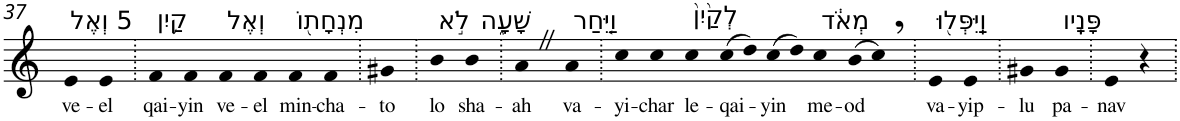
**kern	**text
*part1	*part1
*staff1	*staff1
*I"Piano	*
*I'Pno	*
!!LO:PB:g=z
*clefG2	*
*k[]	*
=37	=37
!LO:TX:a:t=5 וְאֶל	!
!	!LO:LY:b
4e	ve-
!	!LO:LY:b
4e	-el
=38.	=38.
!LO:TX:a:t=קַ֥יִן	!
!	!LO:LY:b
4f	qai-
!	!LO:LY:b
4f	-yin
!LO:TX:a:t=וְאֶל	!
!	!LO:LY:b
4f	ve-
!	!LO:LY:b
4f	-el
!LO:TX:a:t=מִנְחָת֖וֹ	!
!	!LO:LY:b
4f	min-
!	!LO:LY:b
4f	-cha-
=39.	=39.
!	!LO:LY:b
4g#X	-to
=40.	=40.
!LO:TX:a:t=לֹ֣א	!
!	!LO:LY:b
4b	lo
!LO:TX:a:t=שָׁעָ֑ה	!
!	!LO:LY:b
4b	sha-
=41.	=41.
!	!LO:LY:b
4aZ	-ah
!LO:TX:a:t=וַיִּ֤חַר	!
!	!LO:LY:b
4a	va-
=42.	=42.
!	!LO:LY:b
4cc	-yi-
!	!LO:LY:b
4cc	-char
!LO:TX:a:t=לְקַ֙יִן֙	!
!	!LO:LY:b
4cc	le-
!	!LO:LY:b
(>8cc	-qai-
8dd)	.
!	!LO:LY:b
(>8cc	-yin
8dd)	.
!LO:TX:a:t=מְאֹ֔ד	!
!	!LO:LY:b
4cc	me-
!	!LO:LY:b
(>8b	-od
8cc,)	.
=43.	=43.
!LO:TX:a:t=וַֽיִּפְּל֖וּ	!
!	!LO:LY:b
4e	va-
!	!LO:LY:b
4e	-yip-
=44.	=44.
!	!LO:LY:b
4g#X	-lu
!LO:TX:a:t=פָּנָֽיו	!
!	!LO:LY:b
4g#	pa-
=45.	=45.
!	!LO:LY:b
4e	-nav
4r	.
=.	=.
*-	*-
